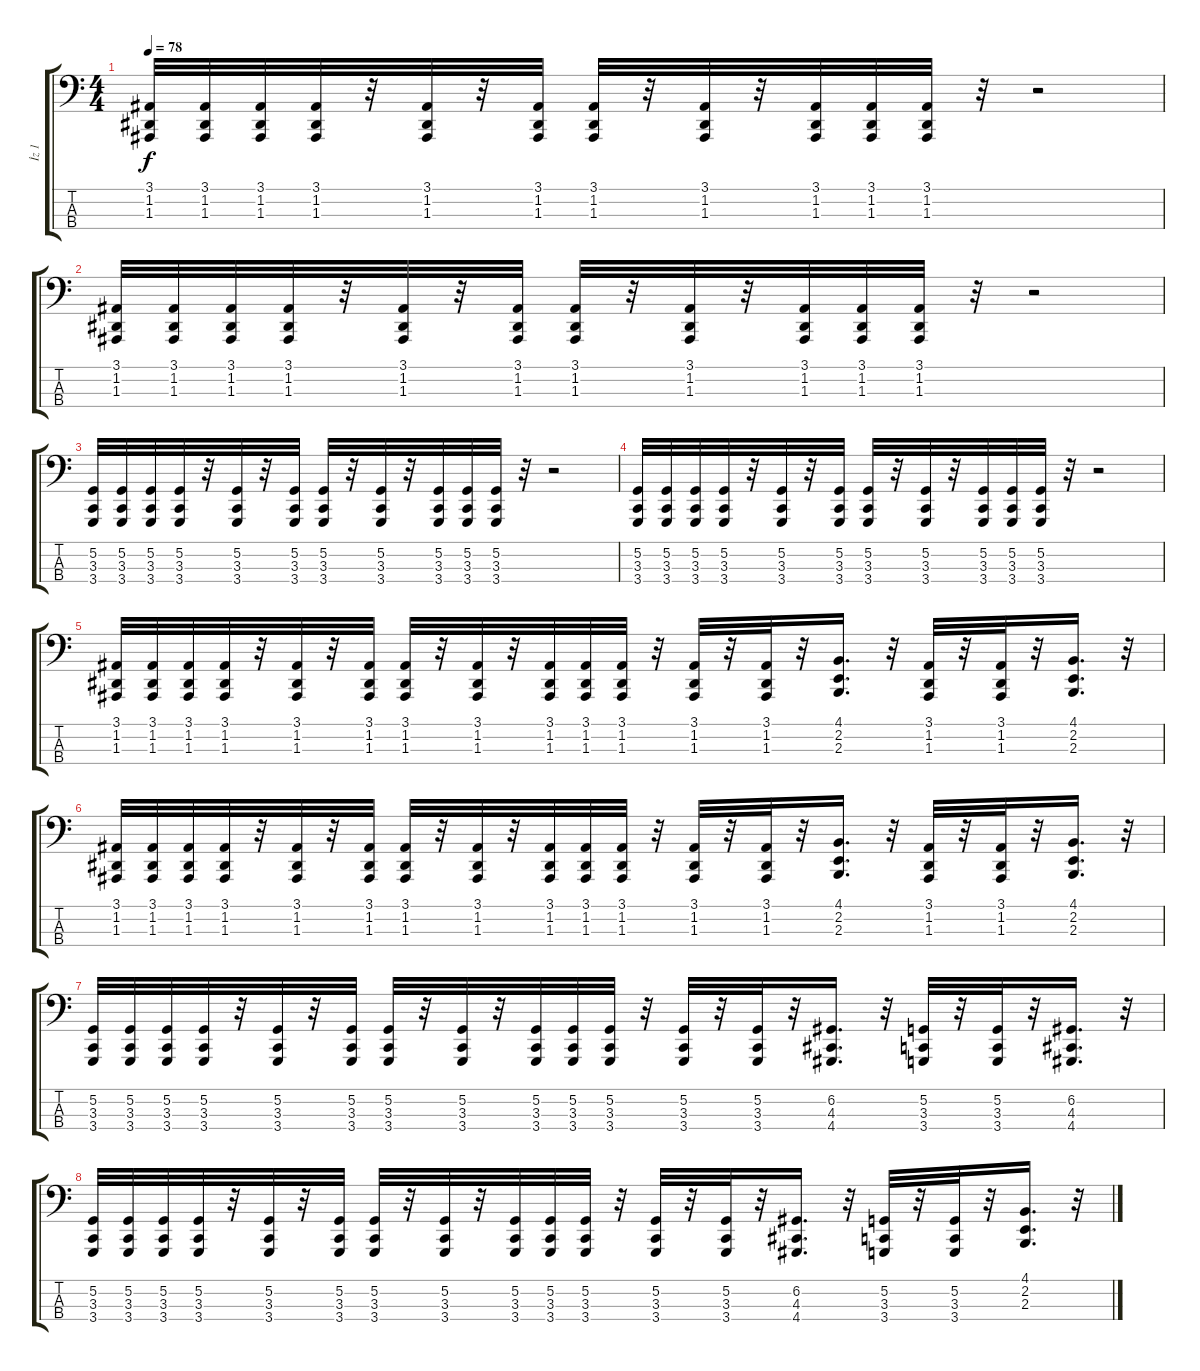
\track ("İz 1" "İz 1") {instrument cello}
\staff {score tabs}
\tuning (G2 D2 A1 E1) {hide}
\ts (4 4)
\tempo 78
\clef f4
\ks c
(3.1 1.2 1.3).32{dy f} (3.1 1.2 1.3).32 (3.1 1.2 1.3).32 (3.1 1.2 1.3).32 r.32 (3.1 1.2 1.3).32 r.32 (3.1 1.2 1.3).32 (3.1 1.2 1.3).32 r.32 (3.1 1.2 1.3).32 r.32 (3.1 1.2 1.3).32 (3.1 1.2 1.3).32 (3.1 1.2 1.3).32 r.32 r.2 |
(3.1 1.2 1.3).32 (3.1 1.2 1.3).32 (3.1 1.2 1.3).32 (3.1 1.2 1.3).32 r.32 (3.1 1.2 1.3).32 r.32 (3.1 1.2 1.3).32 (3.1 1.2 1.3).32 r.32 (3.1 1.2 1.3).32 r.32 (3.1 1.2 1.3).32 (3.1 1.2 1.3).32 (3.1 1.2 1.3).32 r.32 r.2 |
(5.2 3.3 3.4).32 (5.2 3.3 3.4).32 (5.2 3.3 3.4).32 (5.2 3.3 3.4).32 r.32 (5.2 3.3 3.4).32 r.32 (5.2 3.3 3.4).32 (5.2 3.3 3.4).32 r.32 (5.2 3.3 3.4).32 r.32 (5.2 3.3 3.4).32 (5.2 3.3 3.4).32 (5.2 3.3 3.4).32 r.32 r.2 |
(5.2 3.3 3.4).32 (5.2 3.3 3.4).32 (5.2 3.3 3.4).32 (5.2 3.3 3.4).32 r.32 (5.2 3.3 3.4).32 r.32 (5.2 3.3 3.4).32 (5.2 3.3 3.4).32 r.32 (5.2 3.3 3.4).32 r.32 (5.2 3.3 3.4).32 (5.2 3.3 3.4).32 (5.2 3.3 3.4).32 r.32 r.2 |
(3.1 1.2 1.3).32 (3.1 1.2 1.3).32 (3.1 1.2 1.3).32 (3.1 1.2 1.3).32 r.32 (3.1 1.2 1.3).32 r.32 (3.1 1.2 1.3).32 (3.1 1.2 1.3).32 r.32 (3.1 1.2 1.3).32 r.32 (3.1 1.2 1.3).32 (3.1 1.2 1.3).32 (3.1 1.2 1.3).32 r.32 (3.1 1.2 1.3).32 r.32 (3.1 1.2 1.3).32 r.32 (4.1 2.2 2.3).16{d} r.32 (3.1 1.2 1.3).32 r.32 (3.1 1.2 1.3).32 r.32 (4.1 2.2 2.3).16{d} r.32 |
(3.1 1.2 1.3).32 (3.1 1.2 1.3).32 (3.1 1.2 1.3).32 (3.1 1.2 1.3).32 r.32 (3.1 1.2 1.3).32 r.32 (3.1 1.2 1.3).32 (3.1 1.2 1.3).32 r.32 (3.1 1.2 1.3).32 r.32 (3.1 1.2 1.3).32 (3.1 1.2 1.3).32 (3.1 1.2 1.3).32 r.32 (3.1 1.2 1.3).32 r.32 (3.1 1.2 1.3).32 r.32 (4.1 2.2 2.3).16{d} r.32 (3.1 1.2 1.3).32 r.32 (3.1 1.2 1.3).32 r.32 (4.1 2.2 2.3).16{d} r.32 |
(5.2 3.3 3.4).32 (5.2 3.3 3.4).32 (5.2 3.3 3.4).32 (5.2 3.3 3.4).32 r.32 (5.2 3.3 3.4).32 r.32 (5.2 3.3 3.4).32 (5.2 3.3 3.4).32 r.32 (5.2 3.3 3.4).32 r.32 (5.2 3.3 3.4).32 (5.2 3.3 3.4).32 (5.2 3.3 3.4).32 r.32 (5.2 3.3 3.4).32 r.32 (5.2 3.3 3.4).32 r.32 (6.2 4.3 4.4).16{d} r.32 (5.2 3.3 3.4).32 r.32 (5.2 3.3 3.4).32 r.32 (6.2 4.3 4.4).16{d} r.32 |
(5.2 3.3 3.4).32 (5.2 3.3 3.4).32 (5.2 3.3 3.4).32 (5.2 3.3 3.4).32 r.32 (5.2 3.3 3.4).32 r.32 (5.2 3.3 3.4).32 (5.2 3.3 3.4).32 r.32 (5.2 3.3 3.4).32 r.32 (5.2 3.3 3.4).32 (5.2 3.3 3.4).32 (5.2 3.3 3.4).32 r.32 (5.2 3.3 3.4).32 r.32 (5.2 3.3 3.4).32 r.32 (6.2 4.3 4.4).16{d} r.32 (5.2 3.3 3.4).32 r.32 (5.2 3.3 3.4).32 r.32 (4.1 2.2 2.3).16{d} r.32
